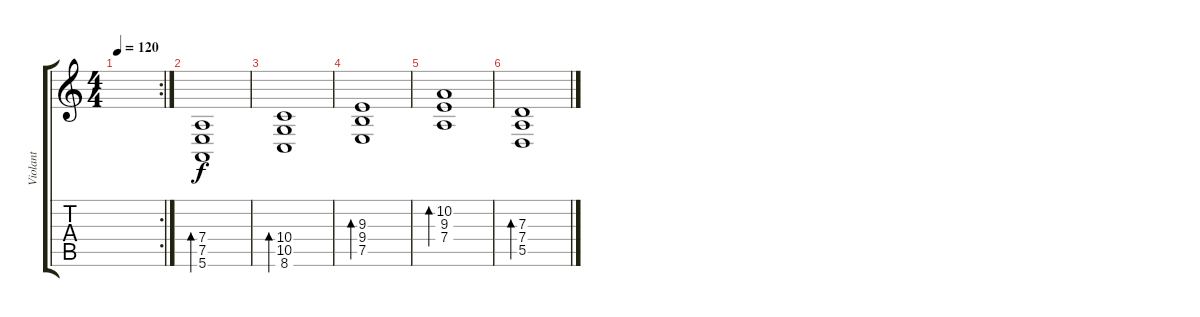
\track ("Violant" "Violant") {instrument viola}
\staff {score tabs}
\tuning (E4 B3 G3 D3 A2 E2) {hide}
\rc 2
\ts (4 4)
\tempo 120
\clef g2
\ks c
|
(7.4 7.5 5.6).1{bd 480} |
(10.4 10.5 8.6).1{bd 480} |
(9.3 9.4 7.5).1{bd 480} |
(10.2 9.3 7.4).1{bd 480} |
(7.3 7.4 5.5).1{bd 480}
